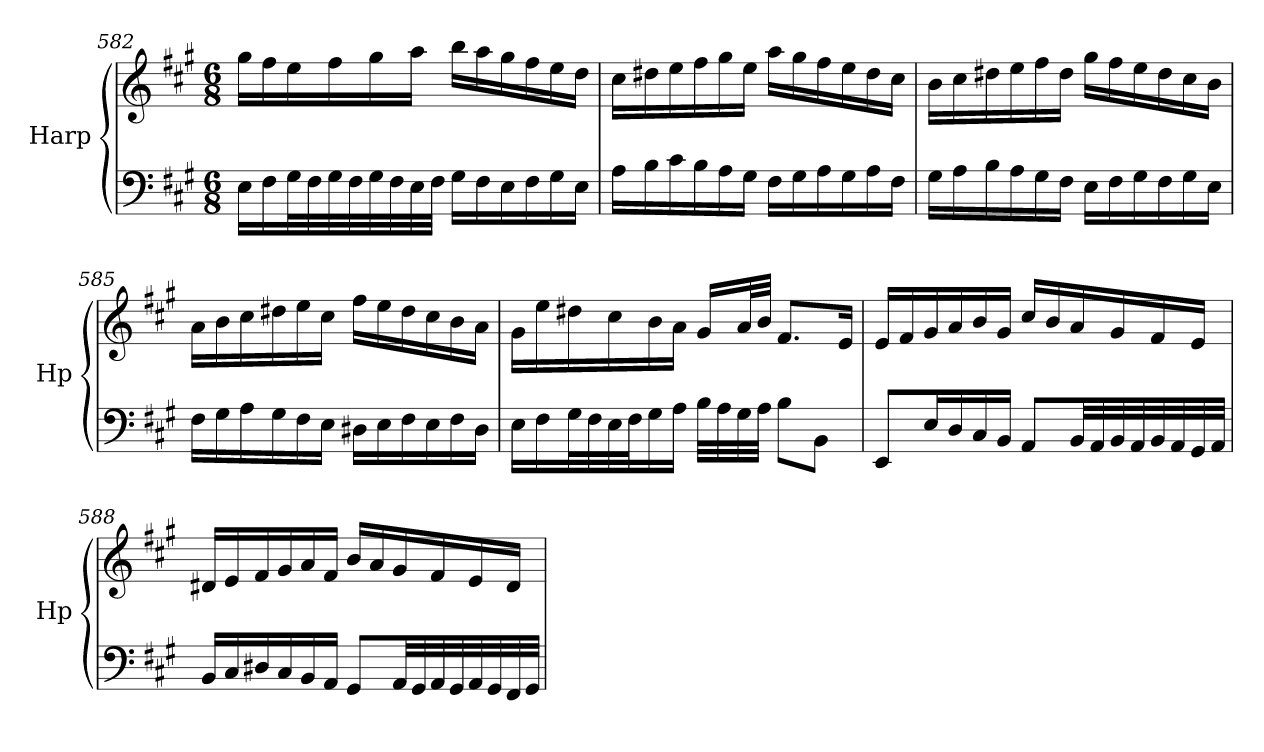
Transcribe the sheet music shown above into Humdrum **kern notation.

**kern	**kern
*part1	*part1
*staff2	*staff1
*I"Harp	*
*I'Hp	*
!!LO:LB:g=z
*clefF4	*clefG2
*k[f#c#g#]	*k[f#c#g#]
*M6/8	*M6/8
=582	=582
16E\LL	16gg#\LL
16F#\	16ff#\
32G#\L	16ee\
32F#\	.
32G#\	16ff#\
32F#\	.
32G#\	16gg#\
32F#\	.
32E\	16aa\JJ
32F#\JJJ	.
16G#\LL	16bb\LL
16F#\	16aa\
16E\	16gg#\
16F#\	16ff#\
16G#\	16ee\
16E\JJ	16dd\JJ
=583	=583
16A\LL	16cc#\LL
16B\	16dd#X\
16c#\	16ee\
16B\	16ff#\
16A\	16gg#\
16G#\JJ	16ee\JJ
16F#\LL	16aa\LL
16G#\	16gg#\
16A\	16ff#\
16G#\	16ee\
16A\	16dd#\
16F#\JJ	16cc#\JJ
=584	=584
16G#\LL	16b\LL
16A\	16cc#\
16B\	16dd#X\
16A\	16ee\
16G#\	16ff#\
16F#\JJ	16dd#\JJ
16E\LL	16gg#\LL
16F#\	16ff#\
16G#\	16ee\
16F#\	16dd#\
16G#\	16cc#\
16E\JJ	16b\JJ
!!LO:LB:g=z
=585	=585
16F#\LL	16a\LL
16G#\	16b\
16A\	16cc#\
16G#\	16dd#X\
16F#\	16ee\
16E\JJ	16cc#\JJ
16D#X\LL	16ff#\LL
16E\	16ee\
16F#\	16dd#\
16E\	16cc#\
16F#\	16b\
16D#\JJ	16a\JJ
=586	=586
16E\LL	16g#\LL
16F#\	16ee\
32G#\L	16dd#X\
32F#\	.
32E\	16cc#\
32F#\J	.
16G#\	16b\
16A\JJ	16a\JJ
32B\LLL	16g#/LL
32A\	.
32G#\	32a/L
32A\JJJ	32b/JJJ
8B\L	8.f#/L
8BB\J	.
.	16e/Jk
=587	=587
8EE/L	16e/LL
.	16f#/
16E/L	16g#/
16D/	16a/
16C#/	16b/
16BB/JJ	16g#/JJ
8AA/L	16cc#/LL
.	16b/
32BB/LL	16a/
32AA/	.
32BB/	16g#/
32AA/	.
32BB/	16f#/
32AA/	.
32GG#/	16e/JJ
32AA/JJJ	.
!!LO:LB:g=z
=588	=588
16BB/LL	16d#X/LL
16C#/	16e/
16D#X/	16f#/
16C#/	16g#/
16BB/	16a/
16AA/JJ	16f#/JJ
8GG#/L	16b/LL
.	16a/
32AA/LL	16g#/
32GG#/	.
32AA/	16f#/
32GG#/	.
32AA/	16e/
32GG#/	.
32FF#/	16d#/JJ
32GG#/JJJ	.
=	=
*-	*-
